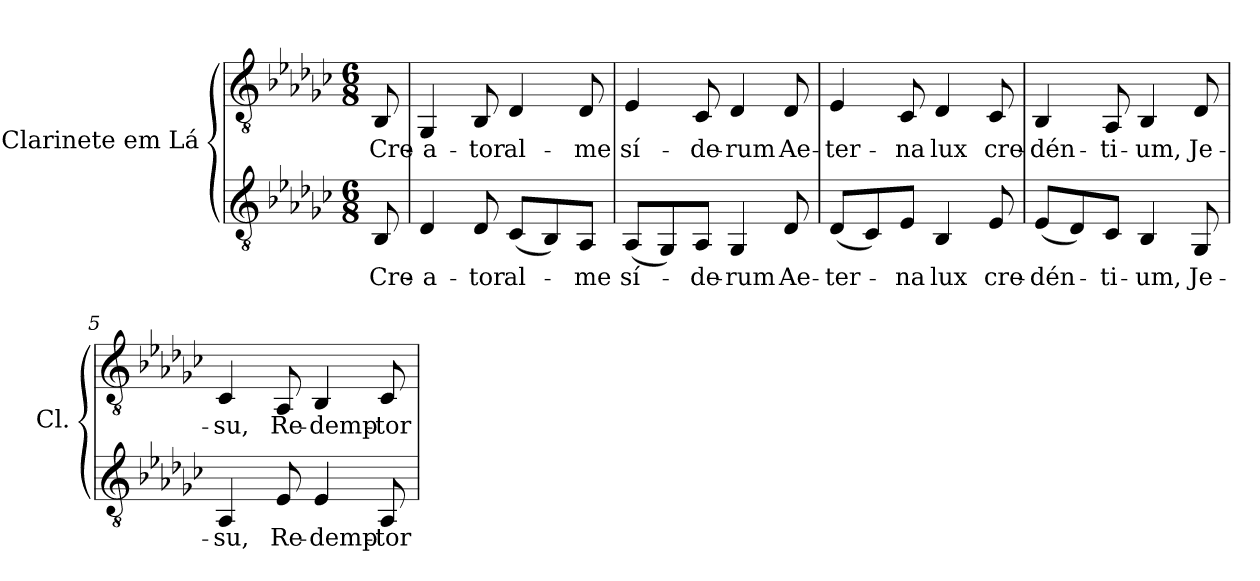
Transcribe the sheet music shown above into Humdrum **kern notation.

**kern	**text	**kern	**text
*part2	*part2	*part1	*part1
*staff2	*staff2	*staff1	*staff1
*I"Clarinete em Lá	*	*I"Clarinete em Lá	*
*I'Cl.	*	*I'Cl.	*
!!LO:PB:g=z
*clefGv2	*	*clefGv2	*
*ITrd2c3	*	*ITrd2c3	*
*k[b-e-a-]	*	*k[b-e-a-]	*
*E-:	*	*E-:	*
*M6/8	*	*M6/8	*
*MM65	*	*MM65	*
=	=	=	=
!	!LO:LY:b:color=#000000	!	!
!	!	!	!LO:LY:b:color=#000000
8GGi/	Cre-	8GGi/	Cre-
=1	=1	=1	=1
!	!LO:LY:b:color=#000000	!	!
!	!	!	!LO:LY:b:color=#000000
4BB-i/	-a-	4EE-i/	-a-
!	!LO:LY:b:color=#000000	!	!
!	!	!	!LO:LY:b:color=#000000
8BB-i/	-tor	8GGi/	-tor
!	!LO:LY:b:color=#000000	!	!
!	!	!	!LO:LY:b:color=#000000
(8AA-i/L	al-	4BB-i/	al-
8GGi/)	.	.	.
!	!LO:LY:b:color=#000000	!	!
!	!	!	!LO:LY:b:color=#000000
8FFi/J	-me	8BB-i/	-me
=2	=2	=2	=2
!	!LO:LY:b:color=#000000	!	!
!	!	!	!LO:LY:b:color=#000000
(8FFi/L	sí-	4Ci/	sí-
8EE-i/)	.	.	.
!	!LO:LY:b:color=#000000	!	!
!	!	!	!LO:LY:b:color=#000000
8FFi/J	-de-	8AA-i/	-de-
!	!LO:LY:b:color=#000000	!	!
!	!	!	!LO:LY:b:color=#000000
4EE-i/	-rum	4BB-i/	-rum
!	!LO:LY:b:color=#000000	!	!
!	!	!	!LO:LY:b:color=#000000
8BB-i/	Ae-	8BB-i/	Ae-
=3	=3	=3	=3
!	!LO:LY:b:color=#000000	!	!
!	!	!	!LO:LY:b:color=#000000
(8BB-i/L	-ter-	4Ci/	-ter-
8AA-i/)	.	.	.
!	!LO:LY:b:color=#000000	!	!
!	!	!	!LO:LY:b:color=#000000
8Ci/J	-na	8AA-i/	-na
!	!LO:LY:b:color=#000000	!	!
!	!	!	!LO:LY:b:color=#000000
4GGi/	lux	4BB-i/	lux
!	!LO:LY:b:color=#000000	!	!
!	!	!	!LO:LY:b:color=#000000
8Ci/	cre-	8AA-i/	cre-
=4	=4	=4	=4
!	!LO:LY:b:color=#000000	!	!
!	!	!	!LO:LY:b:color=#000000
(8Ci/L	-dén-	4GGi/	-dén-
8BB-i/)	.	.	.
!	!LO:LY:b:color=#000000	!	!
!	!	!	!LO:LY:b:color=#000000
8AA-i/J	-ti-	8FFi/	-ti-
!	!LO:LY:b:color=#000000	!	!
!	!	!	!LO:LY:b:color=#000000
4GGi/	-um,	4GGi/	-um,
!	!LO:LY:b:color=#000000	!	!
!	!	!	!LO:LY:b:color=#000000
8EE-i/	Je-	8BB-i/	Je-
=5	=5	=5	=5
!	!LO:LY:b:color=#000000	!	!
!	!	!	!LO:LY:b:color=#000000
4FFi/	-su,	4AA-i/	-su,
!	!LO:LY:b:color=#000000	!	!
!	!	!	!LO:LY:b:color=#000000
8Ci/	Re-	8FFi/	Re-
!	!LO:LY:b:color=#000000	!	!
!	!	!	!LO:LY:b:color=#000000
4Ci/	-demp-	4GGi/	-demp-
!	!LO:LY:b:color=#000000	!	!
!	!	!	!LO:LY:b:color=#000000
8FFi/	-tor	8AA-i/	-tor
=	=	=	=
*-	*-	*-	*-
